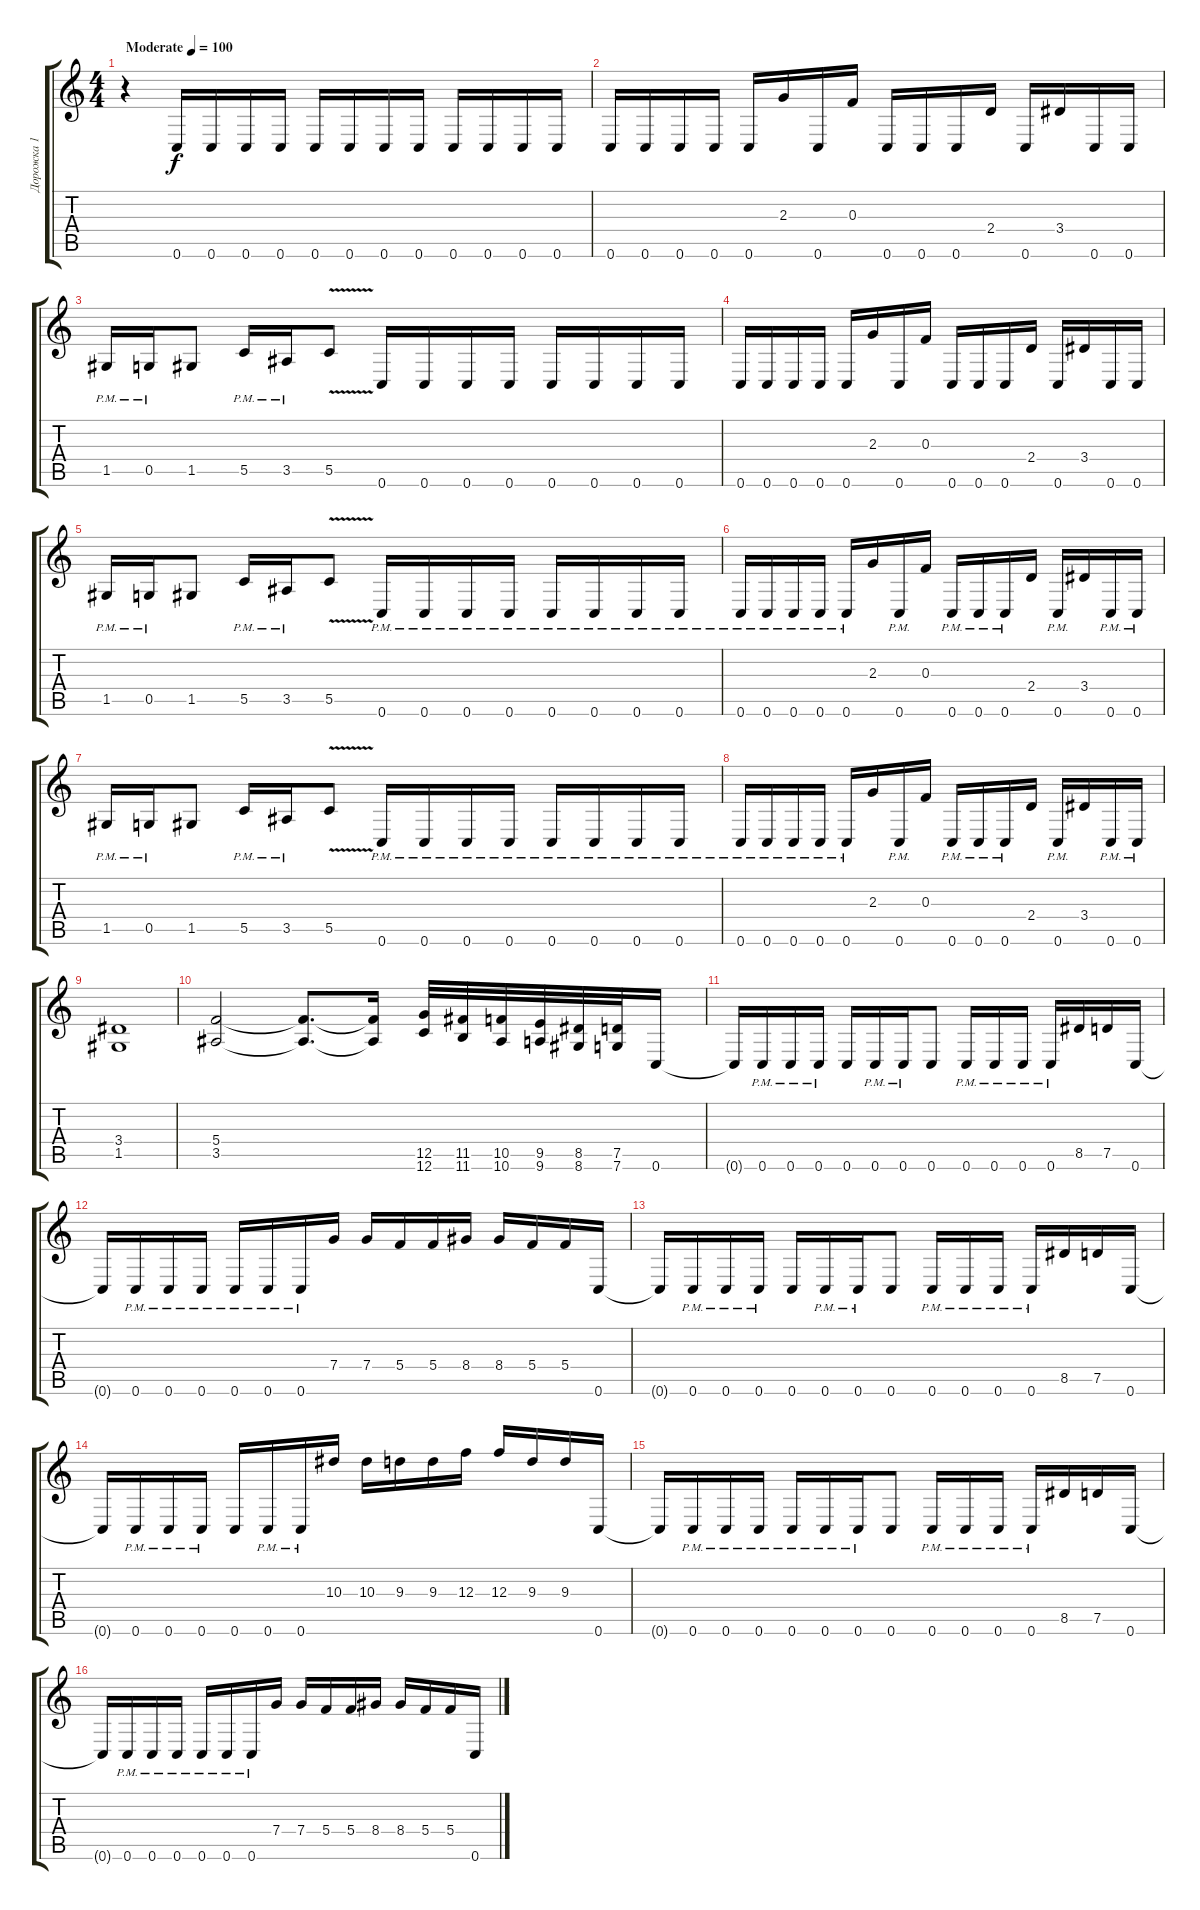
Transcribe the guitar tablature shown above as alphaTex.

\track ("Дорожка 1" "Дорожка 1") {instrument overdrivenguitar}
\staff {score tabs}
\tuning (D4 A3 F3 C3 G2 C2) {hide}
\ts (4 4)
\tempo (100 "Moderate")
\clef g2
\ks c
r.4{dy f instrument overdrivenguitar} 0.6.16 0.6.16 0.6.16 0.6.16 0.6.16 0.6.16 0.6.16 0.6.16 0.6.16 0.6.16 0.6.16 0.6.16 |
0.6.16 0.6.16 0.6.16 0.6.16 0.6.16 2.3.16 0.6.16 0.3.16 0.6.16 0.6.16 0.6.16 2.4.16 0.6.16 3.4.16 0.6.16 0.6.16 |
1.5{pm}.16 0.5{pm}.16 1.5.8 5.5{pm}.16 3.5{pm}.16 5.5{v}.8 0.6.16 0.6.16 0.6.16 0.6.16 0.6.16 0.6.16 0.6.16 0.6.16 |
0.6.16 0.6.16 0.6.16 0.6.16 0.6.16 2.3.16 0.6.16 0.3.16 0.6.16 0.6.16 0.6.16 2.4.16 0.6.16 3.4.16 0.6.16 0.6.16 |
1.5{pm}.16 0.5{pm}.16 1.5.8 5.5{pm}.16 3.5{pm}.16 5.5{v}.8 0.6{pm}.16 0.6{pm}.16 0.6{pm}.16 0.6{pm}.16 0.6{pm}.16 0.6{pm}.16 0.6{pm}.16 0.6{pm}.16 |
0.6{pm}.16 0.6{pm}.16 0.6{pm}.16 0.6{pm}.16 0.6{pm}.16 2.3.16 0.6{pm}.16 0.3.16 0.6{pm}.16 0.6{pm}.16 0.6{pm}.16 2.4.16 0.6{pm}.16 3.4.16 0.6{pm}.16 0.6{pm}.16 |
1.5{pm}.16 0.5{pm}.16 1.5.8 5.5{pm}.16 3.5{pm}.16 5.5{v}.8 0.6{pm}.16 0.6{pm}.16 0.6{pm}.16 0.6{pm}.16 0.6{pm}.16 0.6{pm}.16 0.6{pm}.16 0.6{pm}.16 |
0.6{pm}.16 0.6{pm}.16 0.6{pm}.16 0.6{pm}.16 0.6{pm}.16 2.3.16 0.6{pm}.16 0.3.16 0.6{pm}.16 0.6{pm}.16 0.6{pm}.16 2.4.16 0.6{pm}.16 3.4.16 0.6{pm}.16 0.6{pm}.16 |
(3.4 1.5).1 |
(5.4 3.5).2 (5.4{t} 3.5{t}).8{d} (5.4{t} 3.5{t}).16 (12.5 12.6).32 (11.5 11.6).32 (10.5 10.6).32 (9.5 9.6).32 (8.5 8.6).32 (7.5 7.6).32 0.6.16 |
0.6{t}.16 0.6{pm}.16 0.6{pm}.16 0.6{pm}.16 0.6.16 0.6{pm}.16 0.6{pm}.16 0.6.8 0.6{pm}.16 0.6{pm}.16 0.6{pm}.16 0.6{pm}.16 8.5.16 7.5.16 0.6.16 |
0.6{t}.16 0.6{pm}.16 0.6{pm}.16 0.6{pm}.16 0.6{pm}.16 0.6{pm}.16 0.6{pm}.16 7.4.16 7.4.16 5.4.16 5.4.16 8.4.16 8.4.16 5.4.16 5.4.16 0.6.16 |
0.6{t}.16 0.6{pm}.16 0.6{pm}.16 0.6{pm}.16 0.6.16 0.6{pm}.16 0.6{pm}.16 0.6.8 0.6{pm}.16 0.6{pm}.16 0.6{pm}.16 0.6{pm}.16 8.5.16 7.5.16 0.6.16 |
0.6{t}.16 0.6{pm}.16 0.6{pm}.16 0.6{pm}.16 0.6.16 0.6{pm}.16 0.6{pm}.16 10.3.16 10.3.16 9.3.16 9.3.16 12.3.16 12.3.16 9.3.16 9.3.16 0.6.16 |
0.6{t}.16 0.6{pm}.16 0.6{pm}.16 0.6{pm}.16 0.6{pm}.16 0.6{pm}.16 0.6{pm}.16 0.6.8 0.6{pm}.16 0.6{pm}.16 0.6{pm}.16 0.6{pm}.16 8.5.16 7.5.16 0.6.16 |
0.6{t}.16 0.6{pm}.16 0.6{pm}.16 0.6{pm}.16 0.6{pm}.16 0.6{pm}.16 0.6{pm}.16 7.4.16 7.4.16 5.4.16 5.4.16 8.4.16 8.4.16 5.4.16 5.4.16 0.6.16
